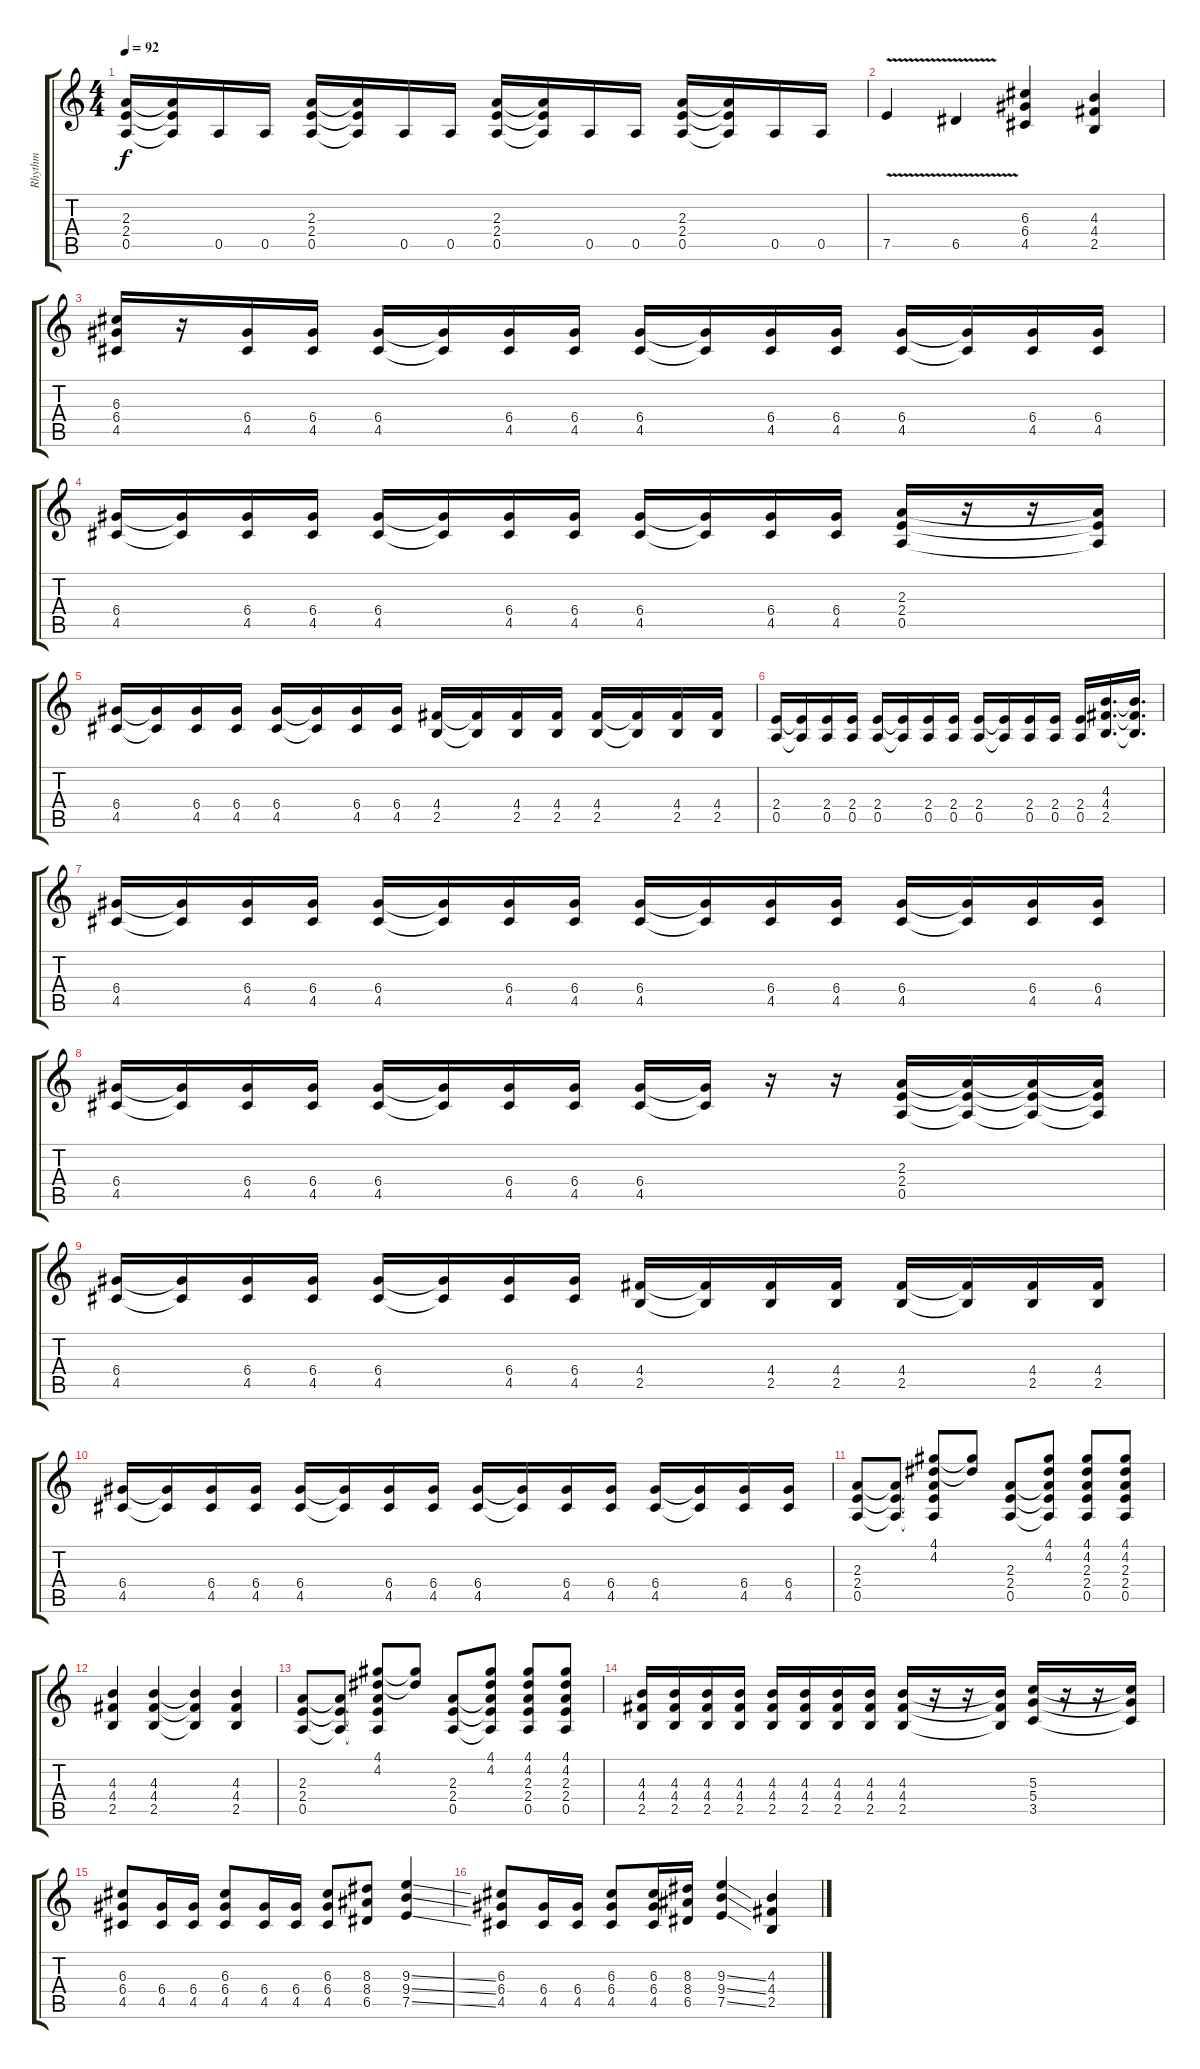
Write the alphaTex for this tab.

\track ("Rhythm" "Rhythm") {instrument overdrivenguitar}
\staff {score tabs}
\tuning (E4 B3 G3 D3 A2 E2) {hide}
\ts (4 4)
\tempo 92
\clef g2
\ks c
(2.3 2.4 0.5).16{dy f volume 12} (2.3{t} 2.4{t} 0.5{t}).16 0.5.16 0.5.16 (2.3 2.4 0.5).16 (2.3{t} 2.4{t} 0.5{t}).16 0.5.16 0.5.16 (2.3 2.4 0.5).16 (2.3{t} 2.4{t} 0.5{t}).16 0.5.16 0.5.16 (2.3 2.4 0.5).16 (2.3{t} 2.4{t} 0.5{t}).16 0.5.16 0.5.16 |
7.5{v}.4 6.5{v}.4 (6.3 6.4 4.5).4 (4.3 4.4 2.5).4 |
(6.3 6.4 4.5).16 r.16 (6.4 4.5).16 (6.4 4.5).16 (6.4 4.5).16 (6.4{t} 4.5{t}).16 (6.4 4.5).16 (6.4 4.5).16 (6.4 4.5).16 (6.4{t} 4.5{t}).16 (6.4 4.5).16 (6.4 4.5).16 (6.4 4.5).16 (6.4{t} 4.5{t}).16 (6.4 4.5).16 (6.4 4.5).16 |
(6.4 4.5).16 (6.4{t} 4.5{t}).16 (6.4 4.5).16 (6.4 4.5).16 (6.4 4.5).16 (6.4{t} 4.5{t}).16 (6.4 4.5).16 (6.4 4.5).16 (6.4 4.5).16 (6.4{t} 4.5{t}).16 (6.4 4.5).16 (6.4 4.5).16 (2.3 2.4 0.5).16 r.16 r.16 (2.3{t} 2.4{t} 0.5{t}).16 |
(6.4 4.5).16 (6.4{t} 4.5{t}).16 (6.4 4.5).16 (6.4 4.5).16 (6.4 4.5).16 (6.4{t} 4.5{t}).16 (6.4 4.5).16 (6.4 4.5).16 (4.4 2.5).16 (4.4{t} 2.5{t}).16 (4.4 2.5).16 (4.4 2.5).16 (4.4 2.5).16 (4.4{t} 2.5{t}).16 (4.4 2.5).16 (4.4 2.5).16 |
(2.4 0.5).16 (2.4{t} 0.5{t}).16 (2.4 0.5).16 (2.4 0.5).16 (2.4 0.5).16 (2.4{t} 0.5{t}).16 (2.4 0.5).16 (2.4 0.5).16 (2.4 0.5).16 (2.4{t} 0.5{t}).16 (2.4 0.5).16 (2.4 0.5).16 (2.4 0.5).16 (4.3 4.4 2.5).16{d} (4.3{t} 4.4{t} 2.5{t}).16{d} |
(6.4 4.5).16 (6.4{t} 4.5{t}).16 (6.4 4.5).16 (6.4 4.5).16 (6.4 4.5).16 (6.4{t} 4.5{t}).16 (6.4 4.5).16 (6.4 4.5).16 (6.4 4.5).16 (6.4{t} 4.5{t}).16 (6.4 4.5).16 (6.4 4.5).16 (6.4 4.5).16 (6.4{t} 4.5{t}).16 (6.4 4.5).16 (6.4 4.5).16 |
(6.4 4.5).16 (6.4{t} 4.5{t}).16 (6.4 4.5).16 (6.4 4.5).16 (6.4 4.5).16 (6.4{t} 4.5{t}).16 (6.4 4.5).16 (6.4 4.5).16 (6.4 4.5).16 (6.4{t} 4.5{t}).16 r.16 r.16 (2.3 2.4 0.5).16 (2.3{t} 2.4{t} 0.5{t}).16 (2.3{t} 2.4{t} 0.5{t}).16 (2.3{t} 2.4{t} 0.5{t}).16 |
(6.4 4.5).16 (6.4{t} 4.5{t}).16 (6.4 4.5).16 (6.4 4.5).16 (6.4 4.5).16 (6.4{t} 4.5{t}).16 (6.4 4.5).16 (6.4 4.5).16 (4.4 2.5).16 (4.4{t} 2.5{t}).16 (4.4 2.5).16 (4.4 2.5).16 (4.4 2.5).16 (4.4{t} 2.5{t}).16 (4.4 2.5).16 (4.4 2.5).16 |
(6.4 4.5).16 (6.4{t} 4.5{t}).16 (6.4 4.5).16 (6.4 4.5).16 (6.4 4.5).16 (6.4{t} 4.5{t}).16 (6.4 4.5).16 (6.4 4.5).16 (6.4 4.5).16 (6.4{t} 4.5{t}).16 (6.4 4.5).16 (6.4 4.5).16 (6.4 4.5).16 (6.4{t} 4.5{t}).16 (6.4 4.5).16 (6.4 4.5).16 |
(2.3 2.4 0.5).8 (2.3{t} 2.4{t} 0.5{t}).8 (4.1 4.2 2.3{t} 2.4{t} 0.5{t}).8 (4.1{t} 4.2{t}).8 (2.3 2.4 0.5).8 (4.1 4.2 2.3{t} 2.4{t} 0.5{t}).8 (4.1 4.2 2.3 2.4 0.5).8 (4.1 4.2 2.3 2.4 0.5).8 |
(4.3 4.4 2.5).4 (4.3 4.4 2.5).4 (4.3{t} 4.4{t} 2.5{t}).4 (4.3 4.4 2.5).4 |
(2.3 2.4 0.5).8 (2.3{t} 2.4{t} 0.5{t}).8 (4.1 4.2 2.3{t} 2.4{t} 0.5{t}).8 (4.1{t} 4.2{t}).8 (2.3 2.4 0.5).8 (4.1 4.2 2.3{t} 2.4{t} 0.5{t}).8 (4.1 4.2 2.3 2.4 0.5).8 (4.1 4.2 2.3 2.4 0.5).8 |
(4.3 4.4 2.5).16 (4.3 4.4 2.5).16 (4.3 4.4 2.5).16 (4.3 4.4 2.5).16 (4.3 4.4 2.5).16 (4.3 4.4 2.5).16 (4.3 4.4 2.5).16 (4.3 4.4 2.5).16 (4.3 4.4 2.5).16 r.16 r.16 (4.3{t} 4.4{t} 2.5{t}).16 (5.3 5.4 3.5).16 r.16 r.16 (5.3{t} 5.4{t} 3.5{t}).16 |
(6.3 6.4 4.5).8 (6.4 4.5).16 (6.4 4.5).16 (6.3 6.4 4.5).8 (6.4 4.5).16 (6.4 4.5).16 (6.3 6.4 4.5).8 (8.3 8.4 6.5).8 (9.3{ss} 9.4{ss} 7.5{ss}).4 |
(6.3 6.4 4.5).8 (6.4 4.5).16 (6.4 4.5).16 (6.3 6.4 4.5).8 (6.3 6.4 4.5).16 (8.3 8.4 6.5).16 (9.3{ss} 9.4{ss} 7.5{ss}).4 (4.3 4.4 2.5).4
